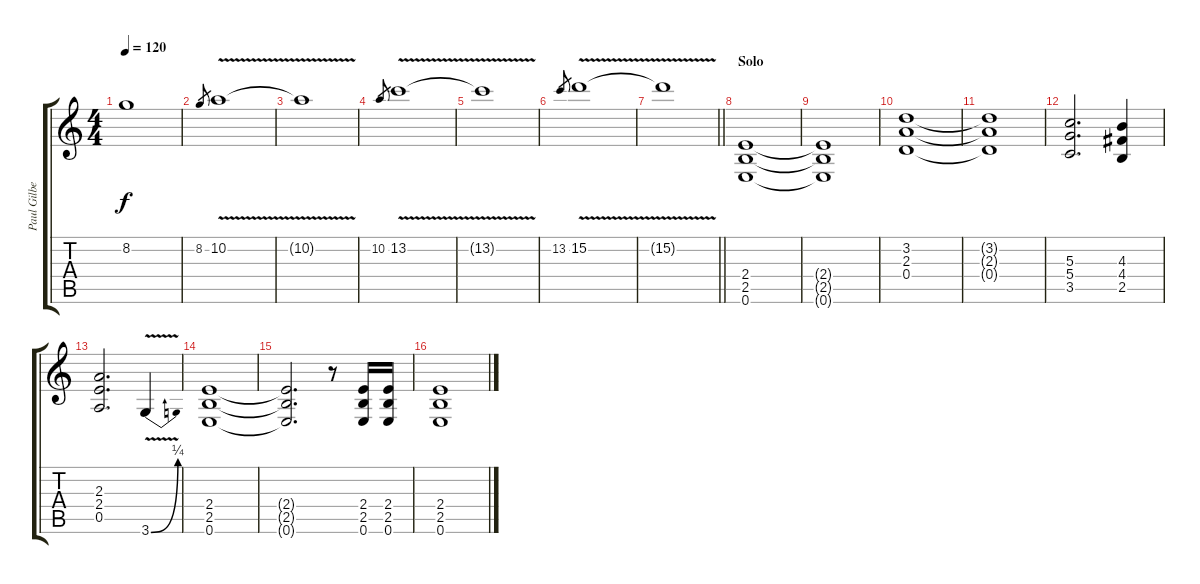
\track ("Paul Gilbert (Rythm Guitar)" "Paul Gilbe") {instrument distortionguitar}
\staff {score tabs}
\tuning (E4 B3 G3 D3 A2 E2) {hide}
\ts (4 4)
\tempo 120
\clef g2
\ks c
8.2{t}.1{dy f} |
8.2.8{gr} 10.2{v}.1 |
10.2{t}.1 |
10.2.8{gr} 13.2{v}.1 |
13.2{t}.1 |
13.2.8{gr} 15.2{v}.1 |
\barLineRight lightlight
15.2{t}.1 |
\section ("" "Solo")
(2.4 2.5 0.6).1{instrument distortionguitar} |
(2.4{t} 2.5{t} 0.6{t}).1 |
(3.2 2.3 0.4).1 |
(3.2{t} 2.3{t} 0.4{t}).1 |
(5.3 5.4 3.5).2{d} (4.3 4.4 2.5).4 |
(2.3 2.4 0.5).2{d} 3.6{be (bend 0 0 60 1) v}.4 |
(2.4 2.5 0.6).1 |
(2.4{t} 2.5{t} 0.6{t}).2{d} r.8 (2.4 2.5 0.6).16 (2.4 2.5 0.6).16 |
(2.4 2.5 0.6).1
